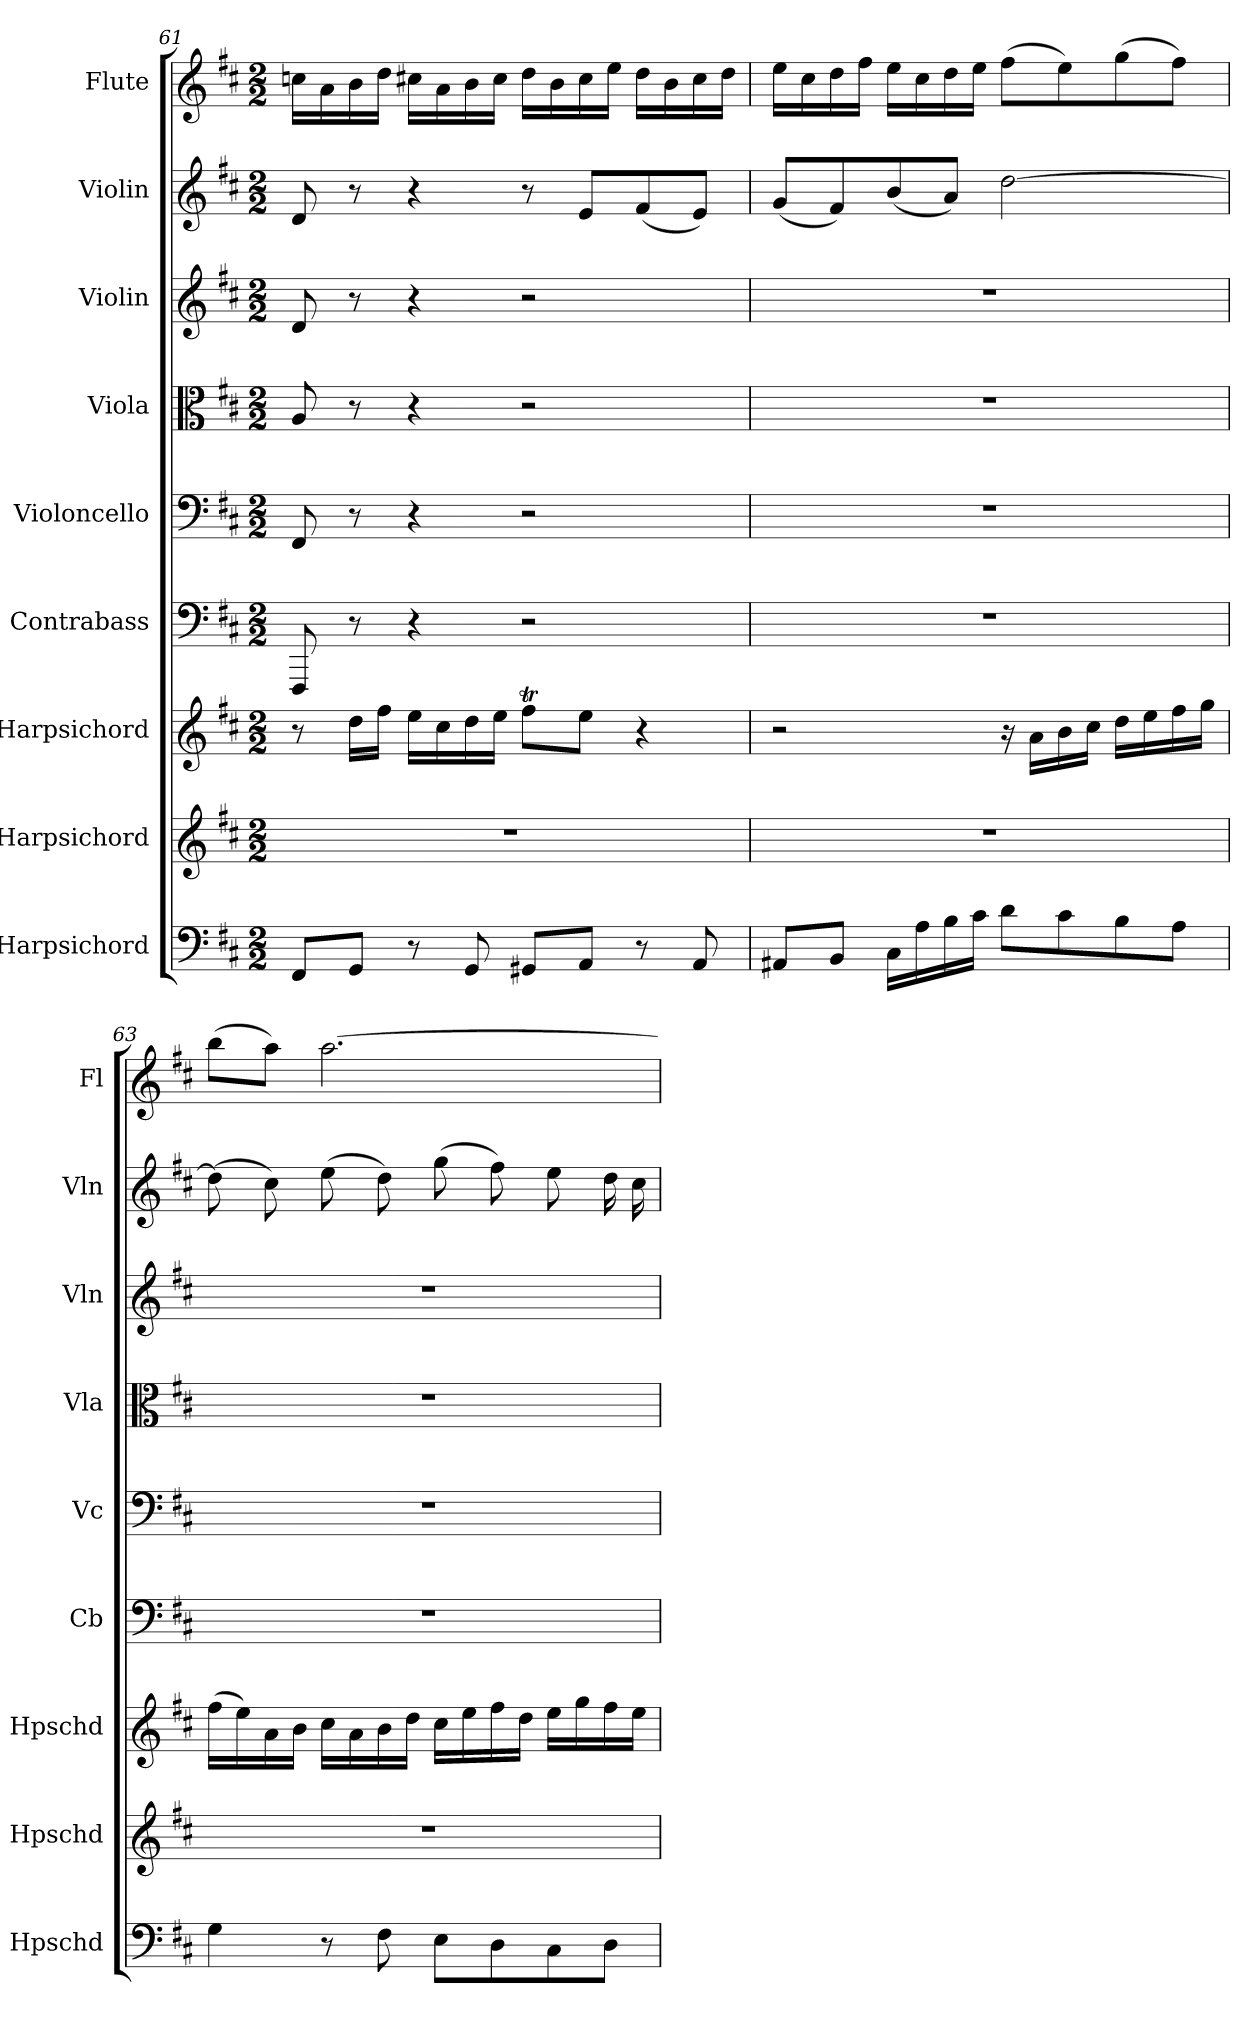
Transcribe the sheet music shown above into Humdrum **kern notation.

**kern	**kern	**kern	**kern	**kern	**kern	**kern	**kern	**kern
*part9	*part8	*part7	*part6	*part5	*part4	*part3	*part2	*part1
*staff9	*staff8	*staff7	*staff6	*staff5	*staff4	*staff3	*staff2	*staff1
*I"Harpsichord	*I"Harpsichord	*I"Harpsichord	*I"Contrabass	*I"Violoncello	*I"Viola	*I"Violin	*I"Violin	*I"Flute
*I'Hpschd	*I'Hpschd	*I'Hpschd	*I'Cb	*I'Vc	*I'Vla	*I'Vln	*I'Vln	*I'Fl
*clefF4	*clefG2	*clefG2	*clefF4	*clefF4	*clefC3	*clefG2	*clefG2	*clefG2
*k[f#c#]	*k[f#c#]	*k[f#c#]	*k[f#c#]	*k[f#c#]	*k[f#c#]	*k[f#c#]	*k[f#c#]	*k[f#c#]
*D:	*D:	*D:	*D:	*D:	*D:	*D:	*D:	*D:
*M2/2	*M2/2	*M2/2	*M2/2	*M2/2	*M2/2	*M2/2	*M2/2	*M2/2
=61	=61	=61	=61	=61	=61	=61	=61	=61
8FF#/L	1r	8r	8FFF#/	8FF#/	8A/	8d/	8d/	16ccn\LL
.	.	.	.	.	.	.	.	16a\
8GG/J	.	16dd\LL	8r	8r	8r	8r	8r	16b\
.	.	16ff#\JJ	.	.	.	.	.	16dd\JJ
8r	.	16ee\LL	4r	4r	4r	4r	4r	16cc#X\LL
.	.	16cc#\	.	.	.	.	.	16a\
8GG/	.	16dd\	.	.	.	.	.	16b\
.	.	16ee\JJ	.	.	.	.	.	16cc#\JJ
8GG#X/L	.	8ff#t\L	2r	2r	2r	2r	8r	16dd\LL
.	.	.	.	.	.	.	.	16b\
8AA/J	.	8ee\J	.	.	.	.	8e/L	16cc#\
.	.	.	.	.	.	.	.	16ee\JJ
8r	.	4r	.	.	.	.	(8f#/	16dd\LL
.	.	.	.	.	.	.	.	16b\
8AA/	.	.	.	.	.	.	8e/J)	16cc#\
.	.	.	.	.	.	.	.	16dd\JJ
=62	=62	=62	=62	=62	=62	=62	=62	=62
8AA#X/L	1r	2r	1r	1r	1r	1r	(8g/L	16ee\LL
.	.	.	.	.	.	.	.	16cc#\
8BB/J	.	.	.	.	.	.	8f#/)	16dd\
.	.	.	.	.	.	.	.	16ff#\JJ
16C#\LL	.	.	.	.	.	.	(8b/	16ee\LL
16A\	.	.	.	.	.	.	.	16cc#\
16B\	.	.	.	.	.	.	8a/J)	16dd\
16c#\JJ	.	.	.	.	.	.	.	16ee\JJ
8d\L	.	16r	.	.	.	.	[2dd\	(8ff#\L
.	.	16a\LL	.	.	.	.	.	.
8c#\	.	16b\	.	.	.	.	.	8ee\)
.	.	16cc#\JJ	.	.	.	.	.	.
8B\	.	16dd\LL	.	.	.	.	.	(8gg\
.	.	16ee\	.	.	.	.	.	.
8A\J	.	16ff#\	.	.	.	.	.	8ff#\J)
.	.	16gg\JJ	.	.	.	.	.	.
=63	=63	=63	=63	=63	=63	=63	=63	=63
4G\	1r	(16ff#\LL	1r	1r	1r	1r	(8dd\]	(8bb\L
.	.	16ee\)	.	.	.	.	.	.
.	.	16a\	.	.	.	.	8cc#\)	8aa\J)
.	.	16b\JJ	.	.	.	.	.	.
8r	.	16cc#\LL	.	.	.	.	(8ee\	[2.aa\
.	.	16a\	.	.	.	.	.	.
8F#\	.	16b\	.	.	.	.	8dd\)	.
.	.	16dd\JJ	.	.	.	.	.	.
8E\L	.	16cc#\LL	.	.	.	.	(8gg\	.
.	.	16ee\	.	.	.	.	.	.
8D\	.	16ff#\	.	.	.	.	8ff#\)	.
.	.	16dd\JJ	.	.	.	.	.	.
8C#\	.	16ee\LL	.	.	.	.	8ee\	.
.	.	16gg\	.	.	.	.	.	.
8D\J	.	16ff#\	.	.	.	.	16dd\	.
.	.	16ee\JJ	.	.	.	.	16cc#\	.
=	=	=	=	=	=	=	=	=
*-	*-	*-	*-	*-	*-	*-	*-	*-
